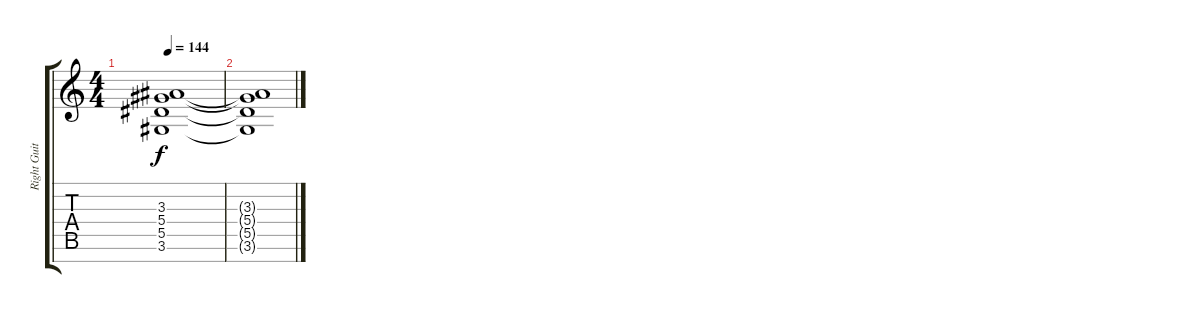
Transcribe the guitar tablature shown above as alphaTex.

\track ("Right Guitar" "Right Guit") {instrument distortionguitar}
\staff {score tabs}
\tuning (F4 C4 G3 Eb3 Bb2 F2 C2) {hide}
\ts (4 4)
\tempo 144
\clef g2
\ks c
(3.3{t} 5.4{t} 5.5{t} 3.6{t}).1{dy f} |
(3.3{t} 5.4{t} 5.5{t} 3.6{t}).1
